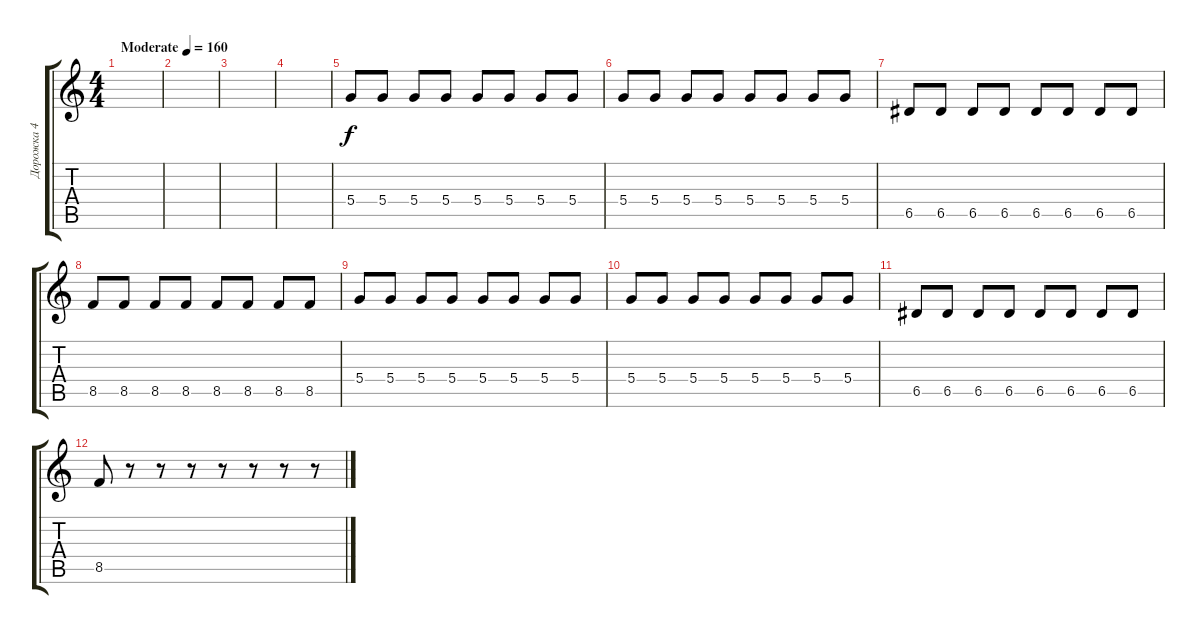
\track ("Дорожка 4" "Дорожка 4") {instrument electricguitarmuted}
\staff {score tabs}
\tuning (E4 B3 G3 D3 A2 D2) {hide}
\ts (4 4)
\tempo (160 "Moderate")
\clef g2
\ks c
|
|
|
|
5.4.8 5.4.8 5.4.8 5.4.8 5.4.8 5.4.8 5.4.8 5.4.8 |
5.4.8 5.4.8 5.4.8 5.4.8 5.4.8 5.4.8 5.4.8 5.4.8 |
6.5.8 6.5.8 6.5.8 6.5.8 6.5.8 6.5.8 6.5.8 6.5.8 |
8.5.8 8.5.8 8.5.8 8.5.8 8.5.8 8.5.8 8.5.8 8.5.8 |
5.4.8 5.4.8 5.4.8 5.4.8 5.4.8 5.4.8 5.4.8 5.4.8 |
5.4.8 5.4.8 5.4.8 5.4.8 5.4.8 5.4.8 5.4.8 5.4.8 |
6.5.8 6.5.8 6.5.8 6.5.8 6.5.8 6.5.8 6.5.8 6.5.8 |
8.5.8 r.8 r.8 r.8 r.8 r.8 r.8 r.8
